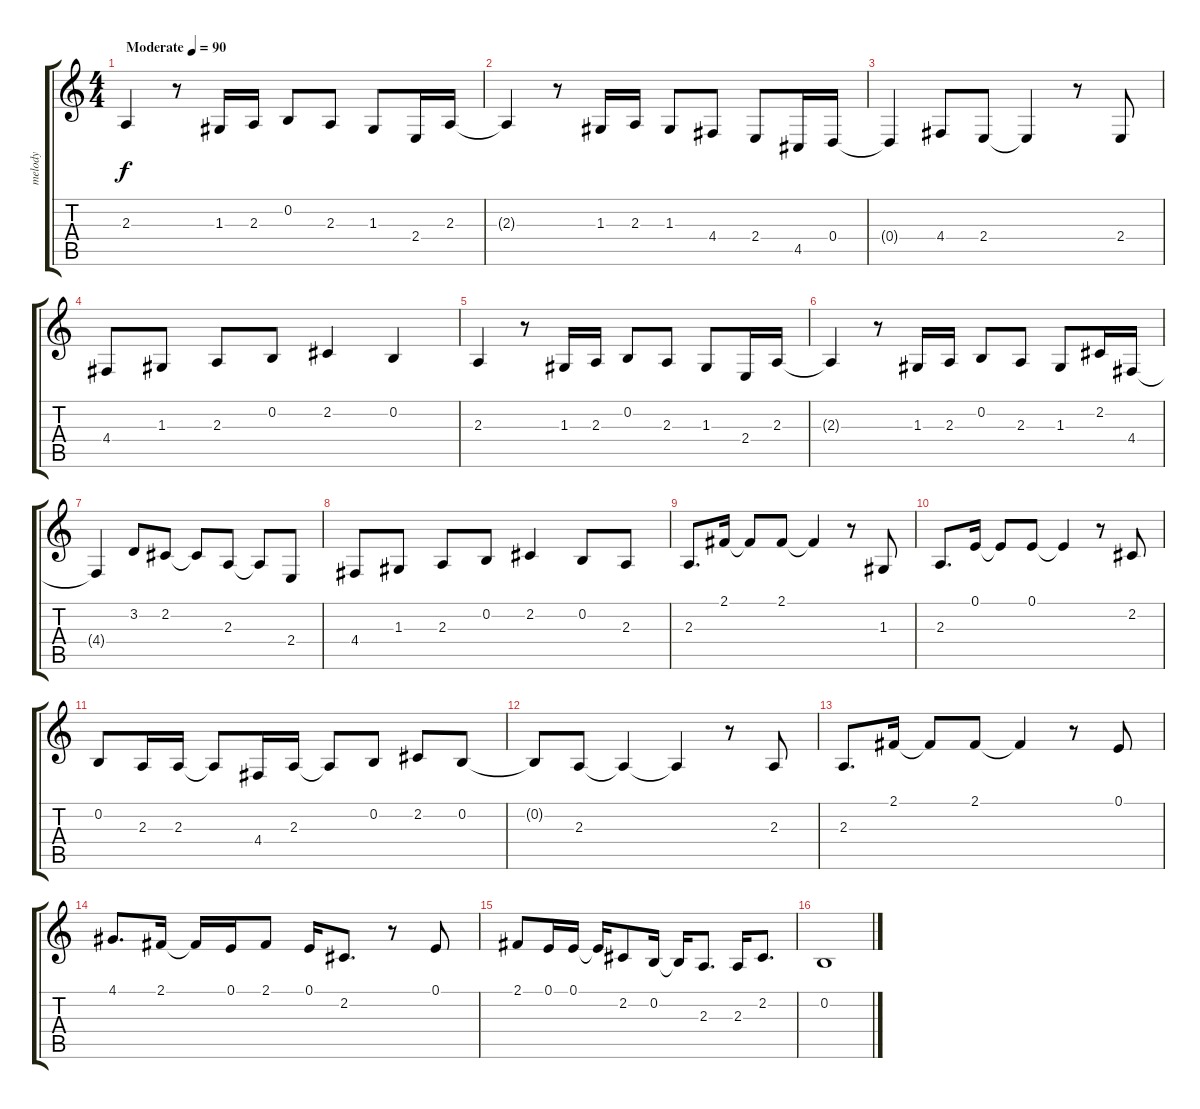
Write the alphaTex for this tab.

\track ("melody" "melody") {instrument flute}
\staff {score tabs}
\tuning (E4 B3 G3 D3 A2 E2) {hide}
\ts (4 4)
\tempo (90 "Moderate")
\clef g2
\ks c
2.3.4{dy f instrument flute} r.8 1.3.16 2.3.16 0.2.8 2.3.8 1.3.8 2.4.16 2.3.16 |
2.3{t}.4 r.8 1.3.16 2.3.16 1.3.8 4.4.8 2.4.8 4.5.16 0.4.16 |
0.4{t}.4 4.4.8 2.4.8 2.4{t}.4 r.8 2.4.8 |
4.4.8 1.3.8 2.3.8 0.2.8 2.2.4 0.2.4 |
2.3.4 r.8 1.3.16 2.3.16 0.2.8 2.3.8 1.3.8 2.4.16 2.3.16 |
2.3{t}.4 r.8 1.3.16 2.3.16 0.2.8 2.3.8 1.3.8 2.2.16 4.4.16 |
4.4{t}.4 3.2.8 2.2.8 2.2{t}.8 2.3.8 2.3{t}.8 2.4.8 |
4.4.8 1.3.8 2.3.8 0.2.8 2.2.4 0.2.8 2.3.8 |
2.3.8{d} 2.1.16 2.1{t}.8 2.1.8 2.1{t}.4 r.8 1.3.8 |
2.3.8{d} 0.1.16 0.1{t}.8 0.1.8 0.1{t}.4 r.8 2.2.8 |
0.2.8 2.3.16 2.3.16 2.3{t}.8 4.4.16 2.3.16 2.3{t}.8 0.2.8 2.2.8 0.2.8 |
0.2{t}.8 2.3.8 2.3{t}.4 2.3{t}.4 r.8 2.3.8 |
2.3.8{d} 2.1.16 2.1{t}.8 2.1.8 2.1{t}.4 r.8 0.1.8 |
4.1.8{d} 2.1.16 2.1{t}.16 0.1.16 2.1.8 0.1.16 2.2.8{d} r.8 0.1.8 |
2.1.8 0.1.16 0.1.16 0.1{t}.16 2.2.8 0.2.16 0.2{t}.16 2.3.8{d} 2.3.16 2.2.8{d} |
0.2.1
